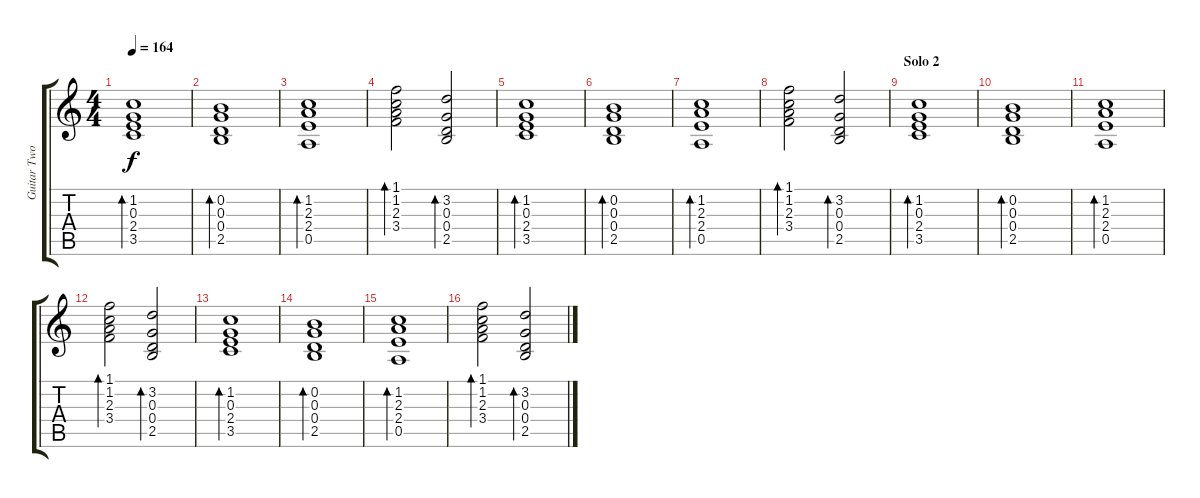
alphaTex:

\track ("Guitar Two" "Guitar Two") {instrument overdrivenguitar}
\staff {score tabs}
\tuning (E4 B3 G3 D3 A2 E2) {hide}
\ts (4 4)
\tempo 164
\clef g2
\ks c
(1.2 0.3 2.4 3.5).1{bd 120 dy f} |
(0.2 0.3 0.4 2.5).1{bd 120} |
(1.2 2.3 2.4 0.5).1{bd 120} |
(1.1 1.2 2.3 3.4).2{bd 120} (3.2 0.3 0.4 2.5).2{bd 120} |
(1.2 0.3 2.4 3.5).1{bd 120} |
(0.2 0.3 0.4 2.5).1{bd 120} |
(1.2 2.3 2.4 0.5).1{bd 120} |
(1.1 1.2 2.3 3.4).2{bd 120} (3.2 0.3 0.4 2.5).2{bd 120} |
\section ("" "Solo 2")
(1.2 0.3 2.4 3.5).1{bd 120} |
(0.2 0.3 0.4 2.5).1{bd 120} |
(1.2 2.3 2.4 0.5).1{bd 120} |
(1.1 1.2 2.3 3.4).2{bd 120} (3.2 0.3 0.4 2.5).2{bd 120} |
(1.2 0.3 2.4 3.5).1{bd 120} |
(0.2 0.3 0.4 2.5).1{bd 120} |
(1.2 2.3 2.4 0.5).1{bd 120} |
(1.1 1.2 2.3 3.4).2{bd 120} (3.2 0.3 0.4 2.5).2{bd 120}
